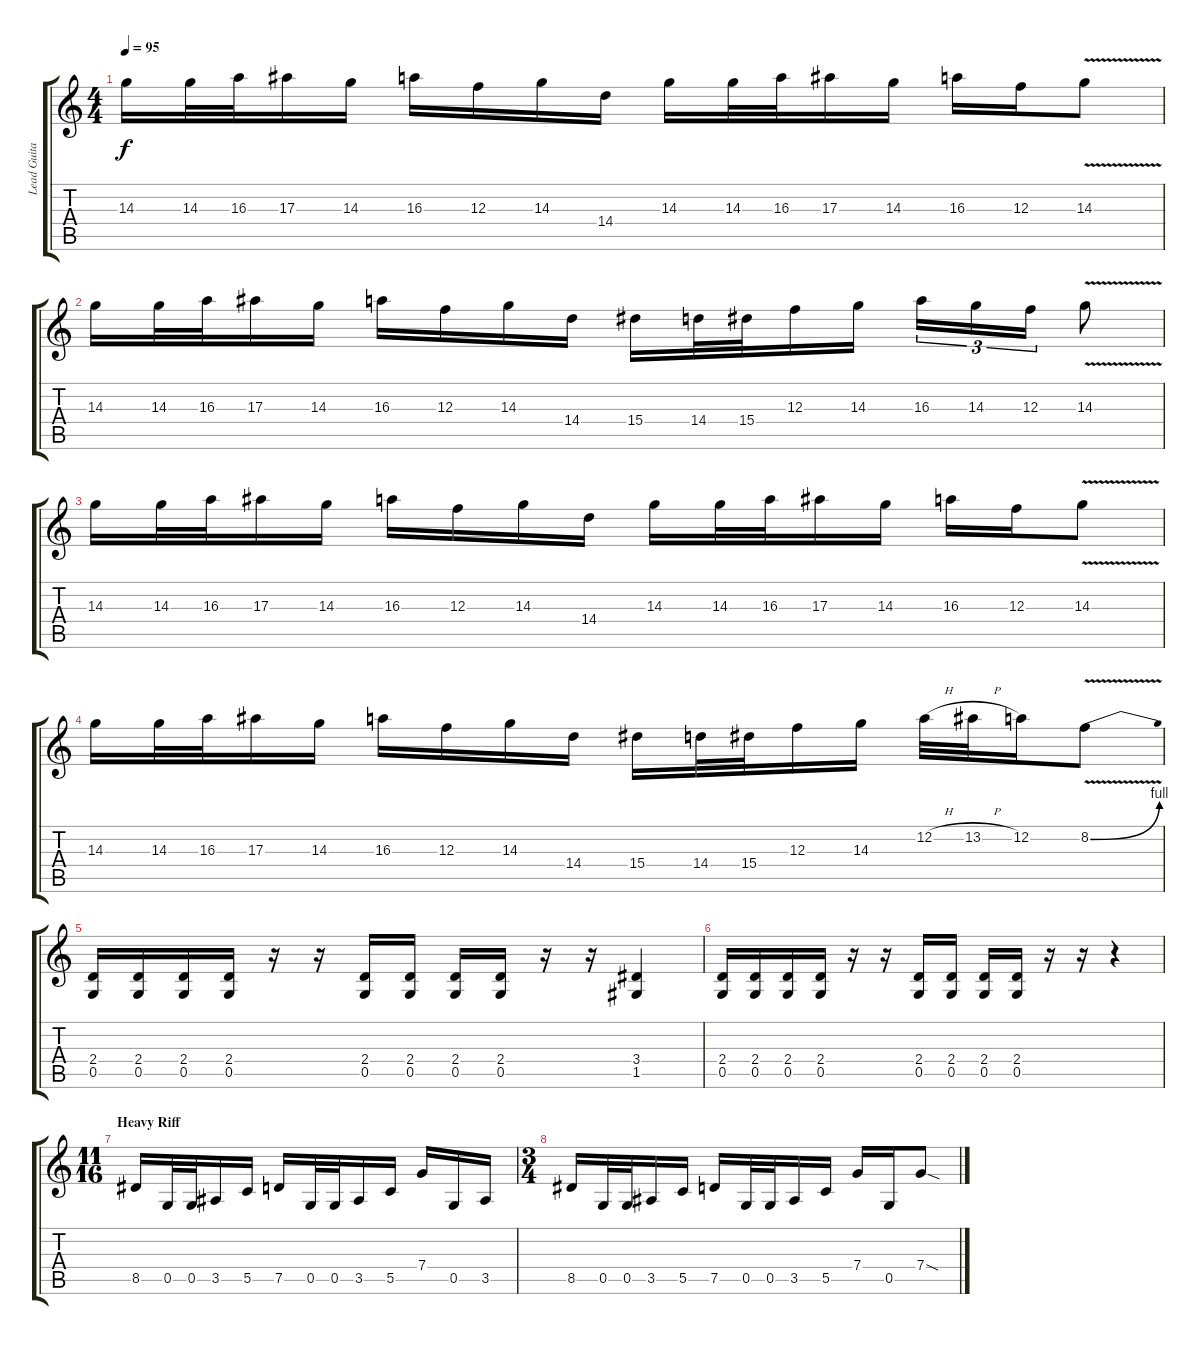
\track ("Lead Guitar" "Lead Guita") {instrument distortionguitar}
\staff {score tabs}
\tuning (D4 A3 F3 C3 G2 D2) {hide}
\ts (4 4)
\tempo 95
\clef g2
\ks c
14.3.16{dy f} 14.3.32 16.3.32 17.3.16 14.3.16 16.3.16 12.3.16 14.3.16 14.4.16 14.3.16 14.3.32 16.3.32 17.3.16 14.3.16 16.3.16 12.3.16 14.3{v}.8 |
14.3.16 14.3.32 16.3.32 17.3.16 14.3.16 16.3.16 12.3.16 14.3.16 14.4.16 15.4.16 14.4.32 15.4.32 12.3.16 14.3.16 16.3.16{tu (3 2)} 14.3.16{tu (3 2)} 12.3.16{tu (3 2)} 14.3{v}.8 |
14.3.16 14.3.32 16.3.32 17.3.16 14.3.16 16.3.16 12.3.16 14.3.16 14.4.16 14.3.16 14.3.32 16.3.32 17.3.16 14.3.16 16.3.16 12.3.16 14.3{v}.8 |
14.3.16 14.3.32 16.3.32 17.3.16 14.3.16 16.3.16 12.3.16 14.3.16 14.4.16 15.4.16 14.4.32 15.4.32 12.3.16 14.3.16 12.2{h}.32 13.2{h}.32 12.2.16 8.2{be (bend 0 0 60 4) v}.8 |
(2.4 0.5).16 (2.4 0.5).16 (2.4 0.5).16 (2.4 0.5).16 r.16 r.16 (2.4 0.5).16 (2.4 0.5).16 (2.4 0.5).16 (2.4 0.5).16 r.16 r.16 (3.4 1.5).4 |
(2.4 0.5).16 (2.4 0.5).16 (2.4 0.5).16 (2.4 0.5).16 r.16 r.16 (2.4 0.5).16 (2.4 0.5).16 (2.4 0.5).16 (2.4 0.5).16 r.16 r.16 r.4 |
\ts (11 16)
\section ("" "Heavy Riff")
8.5.16 0.5.32 0.5.32 3.5.16 5.5.16 7.5.16 0.5.32 0.5.32 3.5.16 5.5.16 7.4.16 0.5.16 3.5.16 |
\ts (3 4)
8.5.16 0.5.32 0.5.32 3.5.16 5.5.16 7.5.16 0.5.32 0.5.32 3.5.16 5.5.16 7.4.16 0.5.16 7.4{sod}.8
